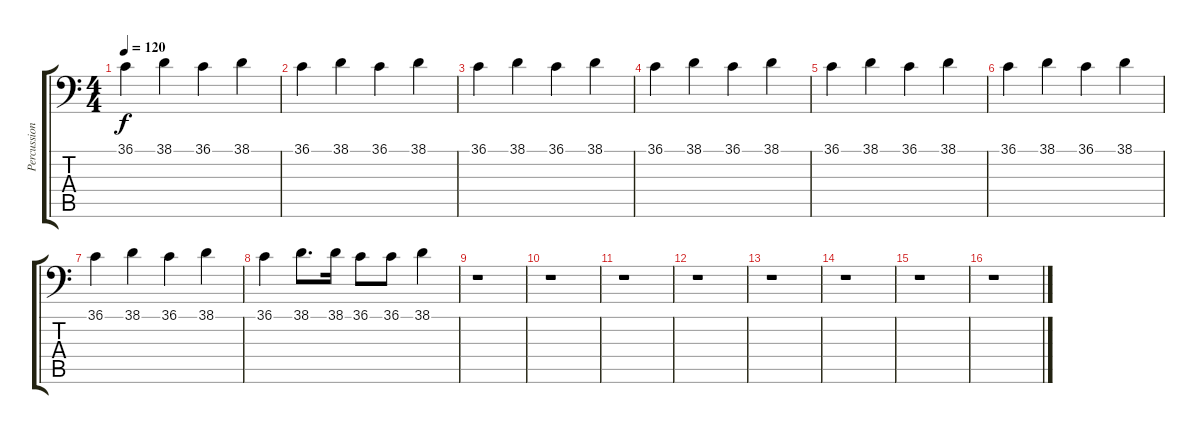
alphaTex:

\track ("Percussion" "Percussion") {instrument acousticgrandpiano}
\staff {score tabs}
\tuning (C-1 C-1 C-1 C-1 C-1 C-1) {hide}
\ts (4 4)
\tempo 120
\clef f4
\ks c
36.1.4{dy f} 38.1.4 36.1.4 38.1.4 |
36.1.4 38.1.4 36.1.4 38.1.4 |
36.1.4 38.1.4 36.1.4 38.1.4 |
36.1.4 38.1.4 36.1.4 38.1.4 |
36.1.4 38.1.4 36.1.4 38.1.4 |
36.1.4 38.1.4 36.1.4 38.1.4 |
36.1.4 38.1.4 36.1.4 38.1.4 |
36.1.4 38.1.8{d} 38.1.16 36.1.8 36.1.8 38.1.4 |
r.1 |
r.1 |
r.1 |
r.1 |
r.1 |
r.1 |
r.1 |
r.1
